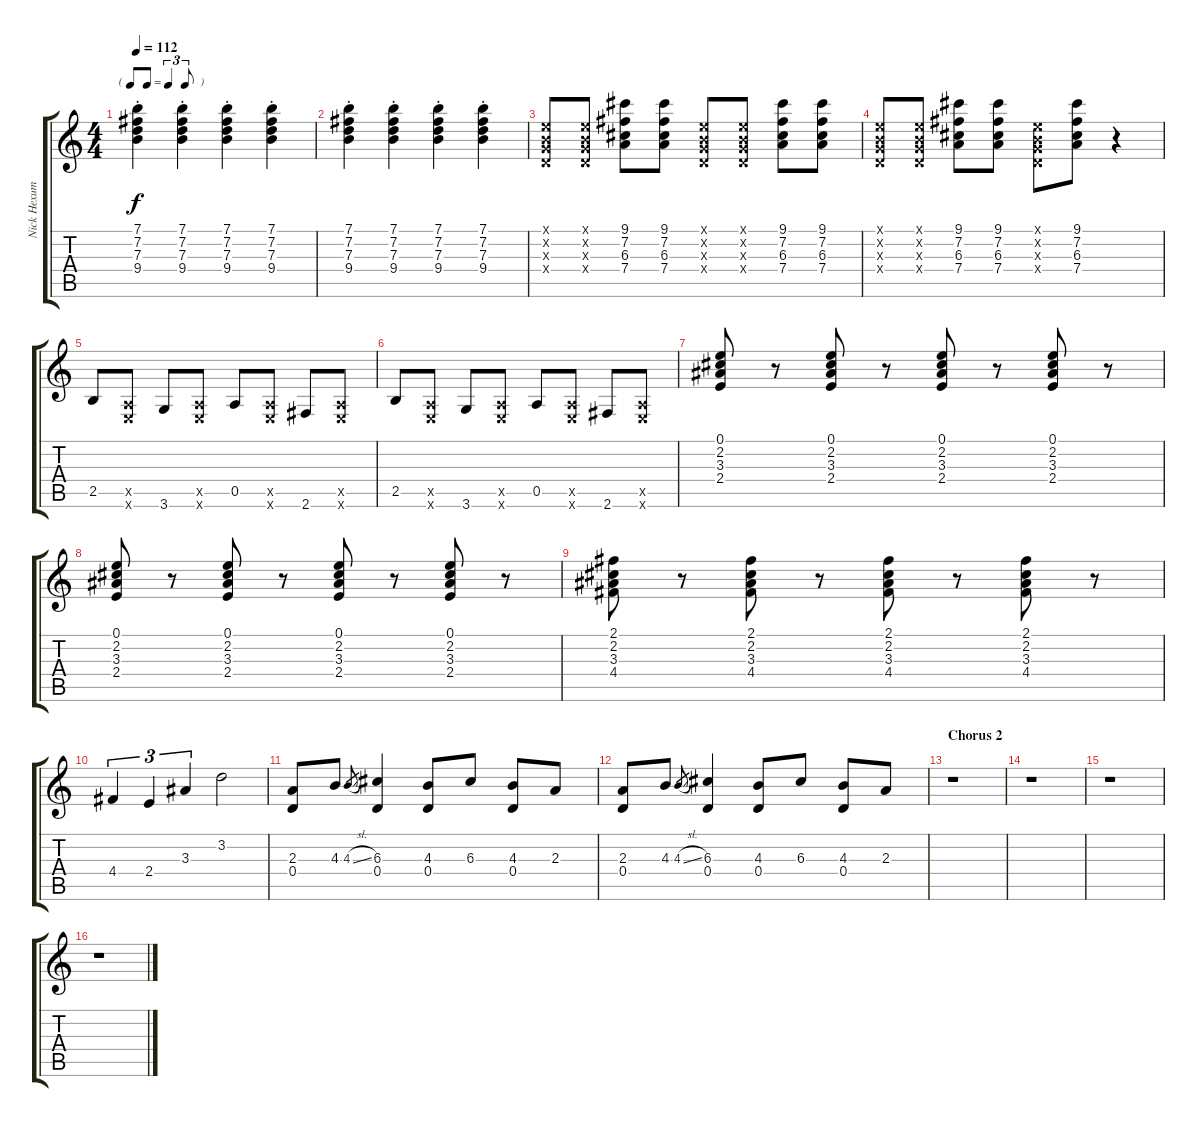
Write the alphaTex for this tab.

\track ("Nick Hexum Clean" "Nick Hexum") {instrument acousticguitarsteel}
\staff {score tabs}
\tuning (E4 B3 G3 D3 A2 E2) {hide}
\ts (4 4)
\tf triplet8th
\tempo 112
\clef g2
\ks c
(7.1{st} 7.2{st} 7.3{st} 9.4{st}).4{dy f} (7.1{st} 7.2{st} 7.3{st} 9.4{st}).4 (7.1{st} 7.2{st} 7.3{st} 9.4{st}).4 (7.1{st} 7.2{st} 7.3{st} 9.4{st}).4 |
(7.1{st} 7.2{st} 7.3{st} 9.4{st}).4 (7.1{st} 7.2{st} 7.3{st} 9.4{st}).4 (7.1{st} 7.2{st} 7.3{st} 9.4{st}).4 (7.1{st} 7.2{st} 7.3 9.4{st}).4 |
(0.1{x} 0.2{x} 0.3{x} 0.4{x}).8 (0.1{x} 0.2{x} 0.3{x} 0.4{x}).8 (9.1 7.2 6.3 7.4).8 (9.1 7.2 6.3 7.4).8 (0.1{x} 0.2{x} 0.3{x} 0.4{x}).8 (0.1{x} 0.2{x} 0.3{x} 0.4{x}).8 (9.1 7.2 6.3 7.4).8 (9.1 7.2 6.3 7.4).8 |
(0.1{x} 0.2{x} 0.3{x} 0.4{x}).8 (0.1{x} 0.2{x} 0.3{x} 0.4{x}).8 (9.1 7.2 6.3 7.4).8 (9.1 7.2 6.3 7.4).8 (0.1{x} 0.2{x} 0.3{x} 0.4{x}).8 (9.1 7.2 6.3 7.4).8 r.4 |
2.5.8 (0.5{x} 0.6{x}).8 3.6.8 (0.5{x} 0.6{x}).8 0.5.8 (0.5{x} 0.6{x}).8 2.6.8 (0.5{x} 0.6{x}).8 |
2.5.8 (0.5{x} 0.6{x}).8 3.6.8 (0.5{x} 0.6{x}).8 0.5.8 (0.5{x} 0.6{x}).8 2.6.8 (0.5{x} 0.6{x}).8 |
(0.1 2.2 3.3 2.4).8 r.8 (0.1 2.2 3.3 2.4).8 r.8 (0.1 2.2 3.3 2.4).8 r.8 (0.1 2.2 3.3 2.4).8 r.8 |
(0.1 2.2 3.3 2.4).8 r.8 (0.1 2.2 3.3 2.4).8 r.8 (0.1 2.2 3.3 2.4).8 r.8 (0.1 2.2 3.3 2.4).8 r.8 |
(2.1 2.2 3.3 4.4).8 r.8 (2.1 2.2 3.3 4.4).8 r.8 (2.1 2.2 3.3 4.4).8 r.8 (2.1 2.2 3.3 4.4).8 r.8 |
4.4.4{tu (3 2)} 2.4.4{tu (3 2)} 3.3.4{tu (3 2)} 3.2.2 |
(2.3 0.4).8 4.3.8 4.3{sl}.8{gr} (6.3 0.4).4 (4.3 0.4).8 6.3.8 (4.3 0.4).8 2.3.8 |
(2.3 0.4).8 4.3.8 4.3{sl}.8{gr} (6.3 0.4).4 (4.3 0.4).8 6.3.8 (4.3 0.4).8 2.3.8 |
\section ("" "Chorus 2")
r.1 |
r.1 |
r.1 |
r.1
